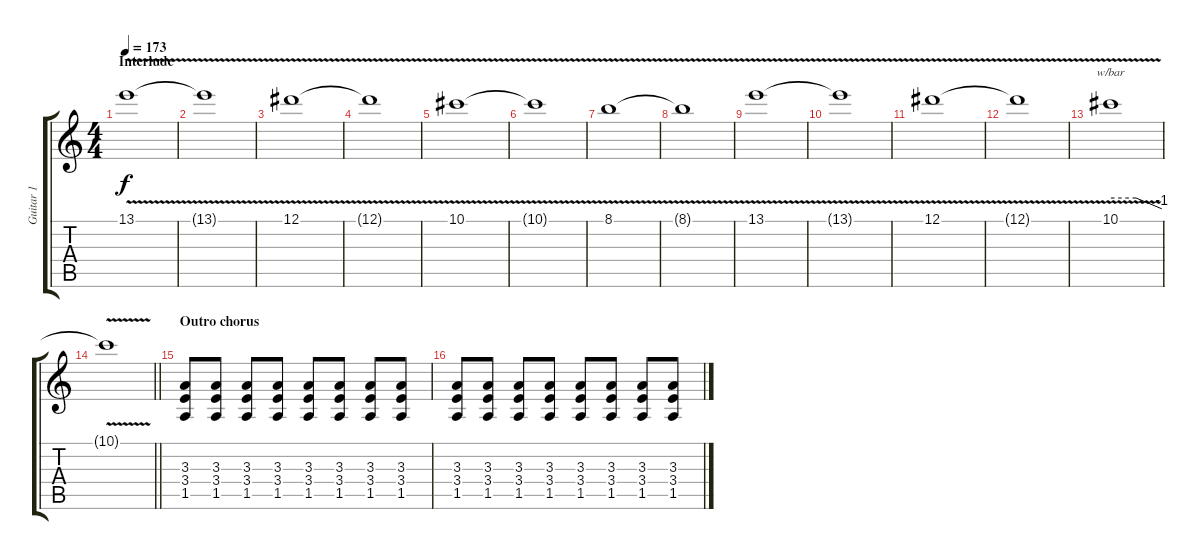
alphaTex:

\track ("Guitar 1" "Guitar 1") {instrument distortionguitar}
\staff {score tabs}
\tuning (Eb4 Bb3 Gb3 Db3 Ab2 Db2) {hide}
\ts (4 4)
\section ("" "Interlude")
\tempo 173
\clef g2
\ks c
13.1{v}.1{dy f volume 10 balance 8} |
13.1{t}.1 |
12.1{v}.1 |
12.1{t}.1 |
10.1{v}.1 |
10.1{t}.1 |
8.1{v}.1 |
8.1{t}.1 |
13.1{v}.1{volume 10} |
13.1{t}.1 |
12.1{v}.1 |
12.1{t}.1 |
10.1{v}.1{tbe (custom default 0 0 30 0 60 -4)} |
\barLineRight lightlight
10.1{t}.1 |
\section ("" "Outro chorus")
(3.3 3.4 1.5).8{volume 15} (3.3 3.4 1.5).8 (3.3 3.4 1.5).8 (3.3 3.4 1.5).8 (3.3 3.4 1.5).8 (3.3 3.4 1.5).8 (3.3 3.4 1.5).8 (3.3 3.4 1.5).8 |
(3.3 3.4 1.5).8 (3.3 3.4 1.5).8 (3.3 3.4 1.5).8 (3.3 3.4 1.5).8 (3.3 3.4 1.5).8 (3.3 3.4 1.5).8 (3.3 3.4 1.5).8 (3.3 3.4 1.5).8
